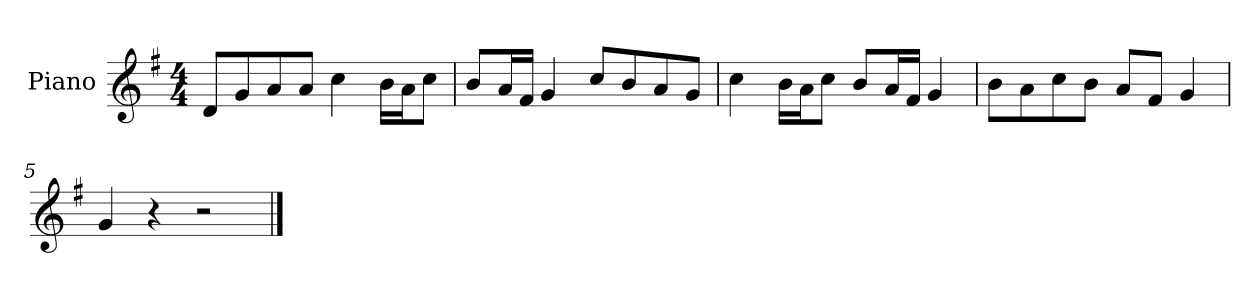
**kern
*part1
*staff1
*I"Piano
*I'P-no
*clefG2
*k[f#]
*M4/4
*MM90
=1
8d/L
8g/
8a/
8a/J
4cc\
16b\LL
16a\J
8cc\J
=2
8b/L
16a/L
16f#/JJ
4g/
8cc/L
8b/
8a/
8g/J
=3
4cc\
16b\LL
16a\J
8cc\J
8b/L
16a/L
16f#/JJ
4g/
=4
8b\L
8a\
8cc\
8b\J
8a/L
8f#/J
4g/
=5
4g/
4r
2r
==
*-
